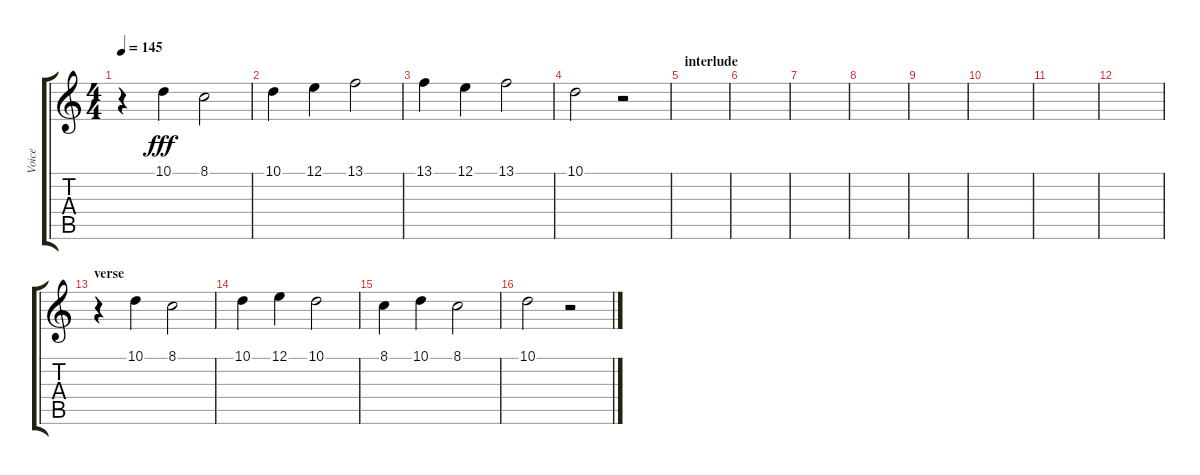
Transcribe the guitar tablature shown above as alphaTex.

\track ("Voice" "Voice") {instrument choiraahs}
\staff {score tabs}
\tuning (E4 B3 G3 D3 A2 E2) {hide}
\ts (4 4)
\tempo 145
\clef g2
\ks c
r.4{dy fff} 10.1.4 8.1.2 |
10.1.4 12.1.4 13.1.2 |
13.1.4 12.1.4 13.1.2 |
10.1.2 r.2 |
\section ("" "interlude")
|
|
|
|
|
|
|
|
\section ("" "verse")
r.4 10.1.4 8.1.2 |
10.1.4 12.1.4 10.1.2 |
8.1.4 10.1.4 8.1.2 |
10.1.2 r.2
